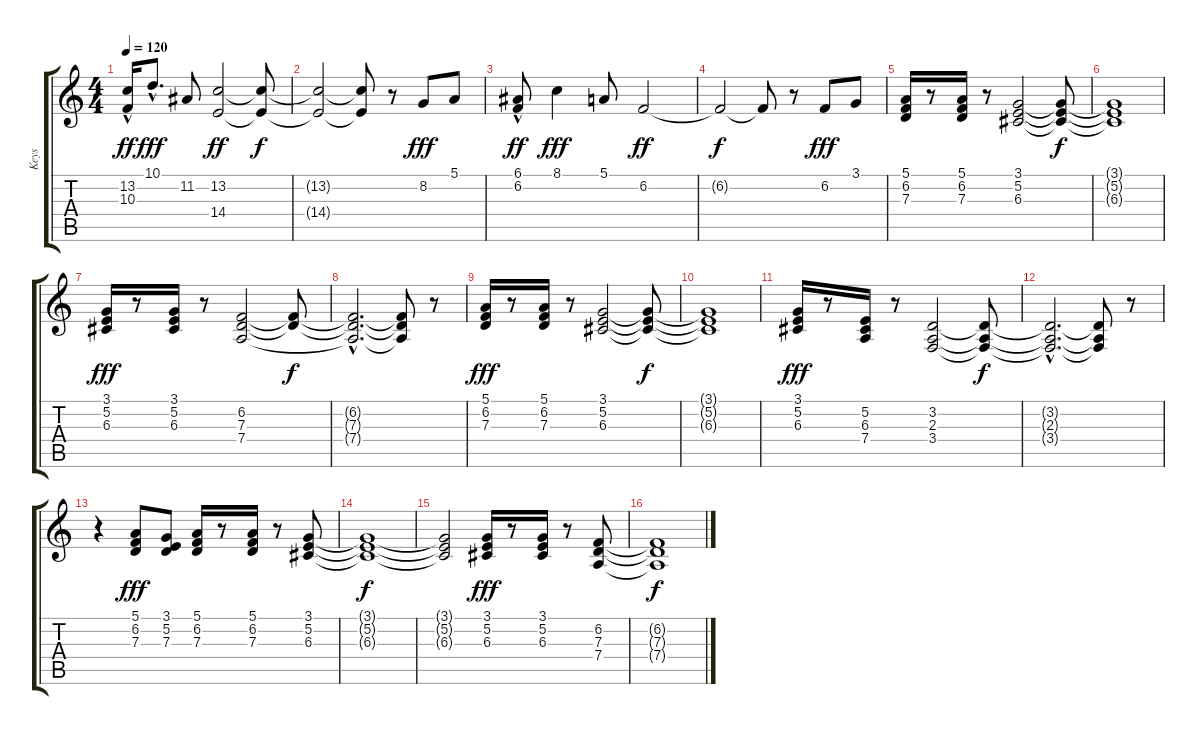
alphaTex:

\track ("Keys" "Keys") {instrument synthbrass1}
\staff {score tabs}
\tuning (E4 B3 G3 D3 A2 E2) {hide}
\ts (4 4)
\tempo 120
\clef g2
\ks c
(13.2 10.3{hac}).16{dy ff} 10.1{hac}.8{d dy fff} 11.2.8 (13.2 14.4).2{dy ff} (13.2{t} 14.4{t}).8{dy f} |
(13.2{t} 14.4{t}).2 (13.2{t} 14.4{t}).8 r.8 8.2.8{dy fff} 5.1.8 |
(6.1 6.2{hac}).8{dy ff} 8.1.4{dy fff} 5.1.8 6.2.2{dy ff} |
6.2{t}.2{dy f} 6.2{t}.8 r.8 6.2.8{dy fff} 3.1.8 |
(5.1 6.2 7.3).16 r.8 (5.1 6.2 7.3).16 r.8 (3.1 5.2 6.3).2 (3.1{t} 5.2{t} 6.3{t}).8{dy f} |
(3.1{t} 5.2{t} 6.3{t}).1 |
(3.1 5.2 6.3).16{dy fff} r.8 (3.1 5.2 6.3).16 r.8 (6.2 7.3 7.4).2 (6.2{t} 7.3{t}).8{dy f} |
(6.2{hac t} 7.3{hac t} 7.4{hac t}).2{d} (6.2{t} 7.3{t} 7.4{t}).8 r.8 |
(5.1 6.2 7.3).16{dy fff} r.8 (5.1 6.2 7.3).16 r.8 (3.1 5.2 6.3).2 (3.1{t} 5.2{t} 6.3{t}).8{dy f} |
(3.1{t} 5.2{t} 6.3{t}).1 |
(3.1 5.2 6.3).16{dy fff} r.8 (5.2 6.3 7.4).16 r.8 (3.2 2.3 3.4).2 (3.2{t} 2.3{t} 3.4{t}).8{dy f} |
(3.2{hac t} 2.3{hac t} 3.4{hac t}).2{d} (3.2{t} 2.3{t} 3.4{t}).8 r.8 |
r.4 (5.1 6.2 7.3).8{dy fff} (3.1 5.2 7.3).8 (5.1 6.2 7.3).16 r.8 (5.1 6.2 7.3).16 r.8 (3.1 5.2 6.3).8 |
(3.1{t} 5.2{t} 6.3{t}).1{dy f} |
(3.1{t} 5.2{t} 6.3{t}).2 (3.1 5.2 6.3).16{dy fff} r.8 (3.1 5.2 6.3).16 r.8 (6.2 7.3 7.4).8 |
(6.2{t} 7.3{t} 7.4{t}).1{dy f}
